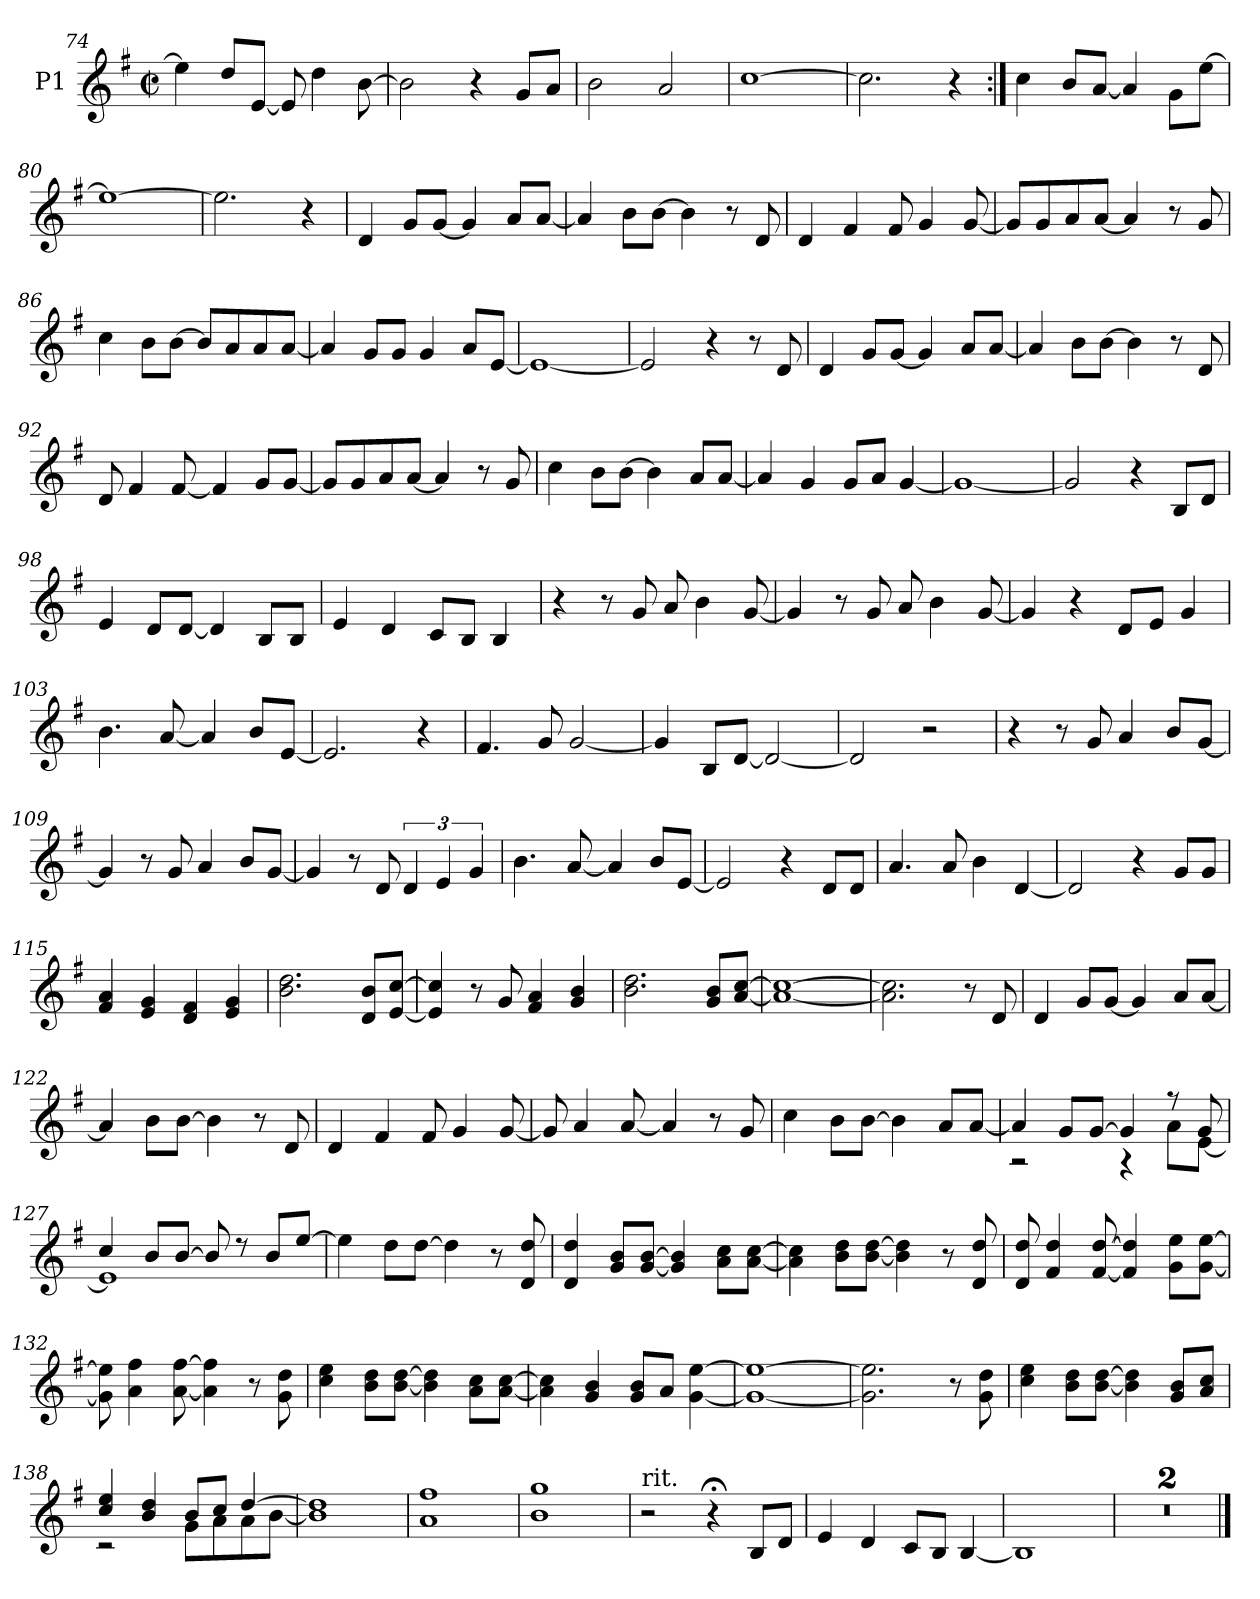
**kern
*part1
*staff1
*I"P1
*clefG2
*k[f#]
*G:
*M2/2
*met(c|)
=74
4ee\]
8dd/L
[<8e/J
8e/]
4dd\
[>8b\
=75
2b\]
4r
8g/L
8a/J
=76
2b\
2a/
!!LO:LB:g=z
=77
[>1cc
=78
2.cc\]
4r
=79:|!
4cc\
8b/L
[<8a/J
4a/]
8g\L
[>8ee\J
=80
1ee_
=81
2.ee\]
4r
=82
4d/
8g/L
[<8g/J
4g/]
8a/L
[<8a/J
!!LO:LB:g=z
=83
4a/]
8b\L
[>8b\J
4b\]
8r
8d/
=84
4d/
4f#/
8f#/
4g/
[<8g/
=85
8g/L]
8g/
8a/
[<8a/J
4a/]
8r
8g/
=86
4cc\
8b\L
[>8b\J
8b/L]
8a/
8a/
[<8a/J
=87
4a/]
8g/L
8g/J
4g/
8a/L
[<8e/J
!!LO:LB:g=z
=88
1e_
=89
2e/]
4r
8r
8d/
=90
4d/
8g/L
[<8g/J
4g/]
8a/L
[<8a/J
=91
4a/]
8b\L
[>8b\J
4b\]
8r
8d/
=92
8d/
4f#/
[<8f#/
4f#/]
8g/L
[<8g/J
!!LO:LB:g=z
=93
8g/L]
8g/
8a/
[<8a/J
4a/]
8r
8g/
=94
4cc\
8b\L
[>8b\J
4b\]
8a/L
[<8a/J
=95
4a/]
4g/
8g/L
8a/J
[<4g/
=96
1g_
=97
2g/]
4r
8B/L
8d/J
=98
4e/
8d/L
[<8d/J
4d/]
8B/L
8B/J
!!LO:LB:g=z
=99
4e/
4d/
8c/L
8B/J
4B/
=100
4r
8r
8g/
8a/
4b\
[<8g/
=101
4g/]
8r
8g/
8a/
4b\
[<8g/
=102
4g/]
4r
8d/L
8e/J
4g/
=103
4.b\
[<8a/
4a/]
8b/L
[<8e/J
!!LO:LB:g=z
=104
2.e/]
4r
=105
4.f#/
8g/
[<2g/
=106
4g/]
8B/L
[<8d/J
2d/_
=107
2d/]
2r
=108
4r
8r
8g/
4a/
8b/L
[<8g/J
=109
4g/]
8r
8g/
4a/
8b/L
[<8g/J
!!LO:LB:g=z
=110
4g/]
8r
8d/
6d/
6e/
6g/
=111
4.b\
[<8a/
4a/]
8b/L
[<8e/J
=112
2e/]
4r
8d/L
8d/J
=113
4.a/
8a/
4b\
[<4d/
=114
2d/]
4r
8g/L
8g/J
=115
4f#/ 4a/
4e/ 4g/
4d/ 4f#/
4e/ 4g/
!!LO:PB:g=z
=116
2.b\ 2.dd\
8d/ 8b/L
[<8e/ [>8cc/J
=117
4e/] 4cc/]
8r
8g/
4f#/ 4a/
4g/ 4b/
=118
2.b\ 2.dd\
8g/ 8b/L
[<8a/ [>8cc/J
=119
1a_ 1cc_
=120
2.a\] 2.cc\]
8r
8d/
=121
4d/
8g/L
[<8g/J
4g/]
8a/L
[<8a/J
!!LO:LB:g=z
=122
4a/]
8b\L
[>8b\J
4b\]
8r
8d/
=123
4d/
4f#/
8f#/
4g/
[<8g/
=124
8g/]
4a/
[<8a/
4a/]
8r
8g/
=125
4cc\
8b\L
[>8b\J
4b\]
8a/L
[<8a/J
=126
*^
4a/]	2r
8g/L	.
[>8g/J	.
4g/]	4r
8r	8a\L
8g/	[<8e\J
!!LO:LB:g=z	!!
=127	=127
4cc/	1e]
8b/L	.
[>8b/J	.
8b/]	.
8r	.
8b/L	.
[>8ee/J	.
*v	*v
=128
4ee\]
8dd\L
[>8dd\J
4dd\]
8r
8d/ 8dd/
=129
4d/ 4dd/
8g/ 8b/L
[<8g/ [>8b/J
4g/] 4b/]
8a\ 8cc\L
[<8a\ [>8cc\J
=130
4a\] 4cc\]
8b\ 8dd\L
[<8b\ [>8dd\J
4b\] 4dd\]
8r
8d/ 8dd/
!!LO:LB:g=z
=131
8d/ 8dd/
4f#/ 4dd/
[<8f#/ [>8dd/
4f#/] 4dd/]
8g\ 8ee\L
[<8g\ [>8ee\J
=132
8g\] 8ee\]
4a\ 4ff#\
[<8a\ [>8ff#\
4a\] 4ff#\]
8r
8g\ 8dd\
=133
4cc\ 4ee\
8b\ 8dd\L
[<8b\ [>8dd\J
4b\] 4dd\]
8a\ 8cc\L
[<8a\ [>8cc\J
=134
4a\] 4cc\]
4g/ 4b/
8g/ 8b/L
8a/J
[<4g\ [>4ee\
=135
1g_ 1ee_
!!LO:LB:g=z
=136
2.g\] 2.ee\]
8r
8g\ 8dd\
=137
4cc\ 4ee\
8b\ 8dd\L
[<8b\ [>8dd\J
4b\] 4dd\]
8g/ 8b/L
8a/ 8cc/J
=138
*^
4cc/ 4ee/	2r
4b/ 4dd/	.
8b/L	8g\L
8cc/J	8a\
[>4dd/	8a\
.	[<8b\J
*v	*v
=139
1b] 1dd]
=140
1a 1ff#
!!LO:LB:g=z
=141
1b 1gg
=142
!LO:TX:a:t=rit.
2r
4r;<
8B/L
8d/J
=143
4e/
4d/
8c/L
8B/J
[<4B/
=144
1B]
=145
1r
=146
1r
==
*-
